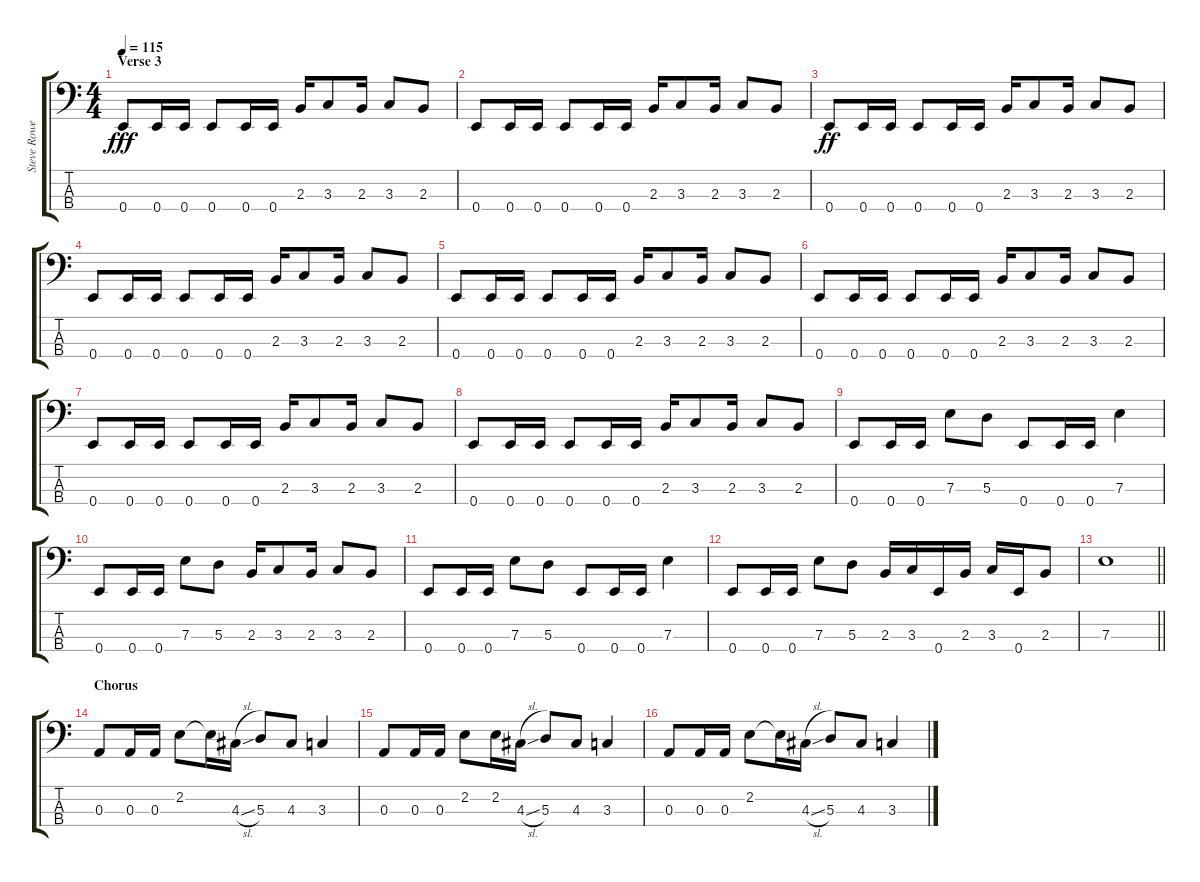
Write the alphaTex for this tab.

\track ("Steve Rowe" "Steve Rowe") {instrument electricbasspick}
\staff {score tabs}
\tuning (G2 D2 A1 E1) {hide}
\ts (4 4)
\section ("" "Verse 3")
\tempo 115
\clef f4
\ks c
0.4.8{dy fff} 0.4.16 0.4.16 0.4.8 0.4.16 0.4.16 2.3.16 3.3.8 2.3.16 3.3.8 2.3.8 |
0.4.8 0.4.16 0.4.16 0.4.8 0.4.16 0.4.16 2.3.16 3.3.8 2.3.16 3.3.8 2.3.8 |
0.4.8{dy ff} 0.4.16 0.4.16 0.4.8 0.4.16 0.4.16 2.3.16 3.3.8 2.3.16 3.3.8 2.3.8 |
0.4.8 0.4.16 0.4.16 0.4.8 0.4.16 0.4.16 2.3.16 3.3.8 2.3.16 3.3.8 2.3.8 |
0.4.8 0.4.16 0.4.16 0.4.8 0.4.16 0.4.16 2.3.16 3.3.8 2.3.16 3.3.8 2.3.8 |
0.4.8 0.4.16 0.4.16 0.4.8 0.4.16 0.4.16 2.3.16 3.3.8 2.3.16 3.3.8 2.3.8 |
0.4.8 0.4.16 0.4.16 0.4.8 0.4.16 0.4.16 2.3.16 3.3.8 2.3.16 3.3.8 2.3.8 |
0.4.8 0.4.16 0.4.16 0.4.8 0.4.16 0.4.16 2.3.16 3.3.8 2.3.16 3.3.8 2.3.8 |
0.4.8 0.4.16 0.4.16 7.3.8 5.3.8 0.4.8 0.4.16 0.4.16 7.3.4 |
0.4.8 0.4.16 0.4.16 7.3.8 5.3.8 2.3.16 3.3.8 2.3.16 3.3.8 2.3.8 |
0.4.8 0.4.16 0.4.16 7.3.8 5.3.8 0.4.8 0.4.16 0.4.16 7.3.4 |
0.4.8 0.4.16 0.4.16 7.3.8 5.3.8 2.3.16 3.3.16 0.4.16 2.3.16 3.3.16 0.4.16 2.3.8 |
\barLineRight lightlight
7.3.1 |
\section ("" "Chorus")
0.3.8 0.3.16 0.3.16 2.2.8 2.2{t}.16 4.3{sl}.16 5.3.8 4.3.8 3.3.4 |
0.3.8 0.3.16 0.3.16 2.2.8 2.2.16 4.3{sl}.16 5.3.8 4.3.8 3.3.4 |
0.3.8 0.3.16 0.3.16 2.2.8 2.2{t}.16 4.3{sl}.16 5.3.8 4.3.8 3.3.4
